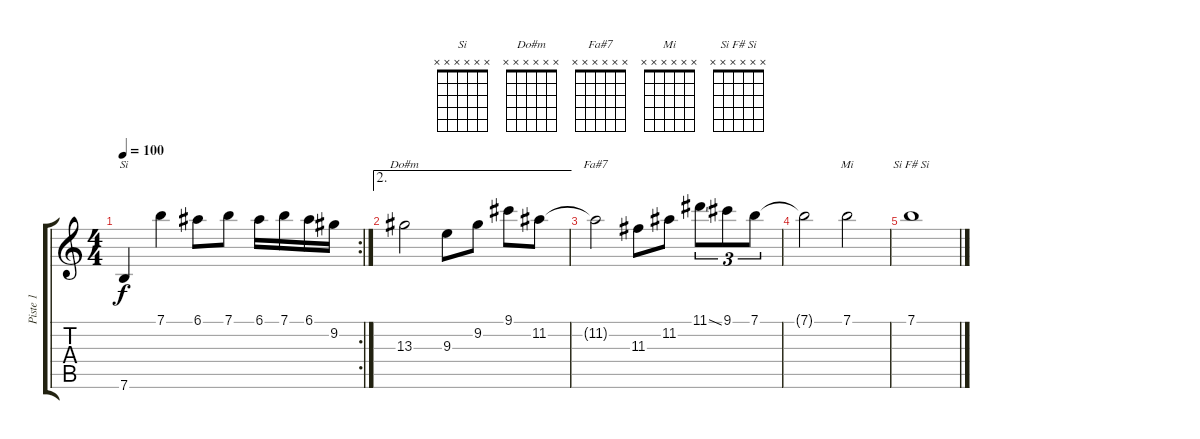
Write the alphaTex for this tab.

\track ("Piste 1" "Piste 1") {instrument electricguitarjazz}
\staff {score tabs}
\tuning (E4 B3 G3 D3 A2 E2) {hide}
\chord ("Si" x x x x x x) {firstfret 0}
\chord ("Do#m" x x x x x x) {firstfret 0}
\chord ("Fa#7" x x x x x x) {firstfret 0}
\chord ("Mi" x x x x x x) {firstfret 0}
\chord ("Si F# Si" x x x x x x) {firstfret 0}
\rc 2
\ts (4 4)
\tempo 100
\clef g2
\ks c
7.6.4{ch "Si" dy f} 7.1.4 6.1.8 7.1.8 6.1.16 7.1.16 6.1.16 9.2.16 |
\ae 2
13.3.2{ch "Do#m"} 9.3.8 9.2.8 9.1.8 11.2.8 |
11.2{t}.2{ch "Fa#7"} 11.3.8 11.2.8 11.1{ss}.8{tu (3 2)} 9.1.8{tu (3 2)} 7.1.8{tu (3 2)} |
7.1{t}.2 7.1.2{ch "Mi"} |
7.1.1{ch "Si F# Si"}
